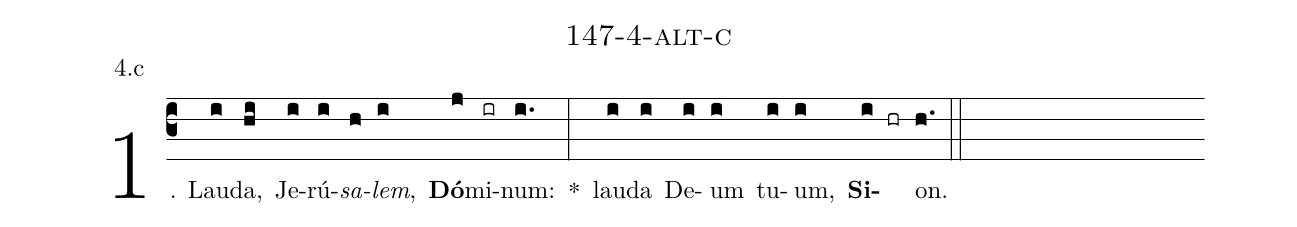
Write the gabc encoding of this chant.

name: 147-4-alt-c;
annotation: 4.c;
%%
(c3)1. Lau(i)da,(hi) Je(i)rú(i)<i>sa</i>(h)<i>lem</i>,(i) <b>Dó</b>(j)mi(ir)num:(i.) *(:) lau(i)da(i) De(i)um(i) tu(i)um,(i) <b>Si</b>(i hr)on.(h.) (::)
